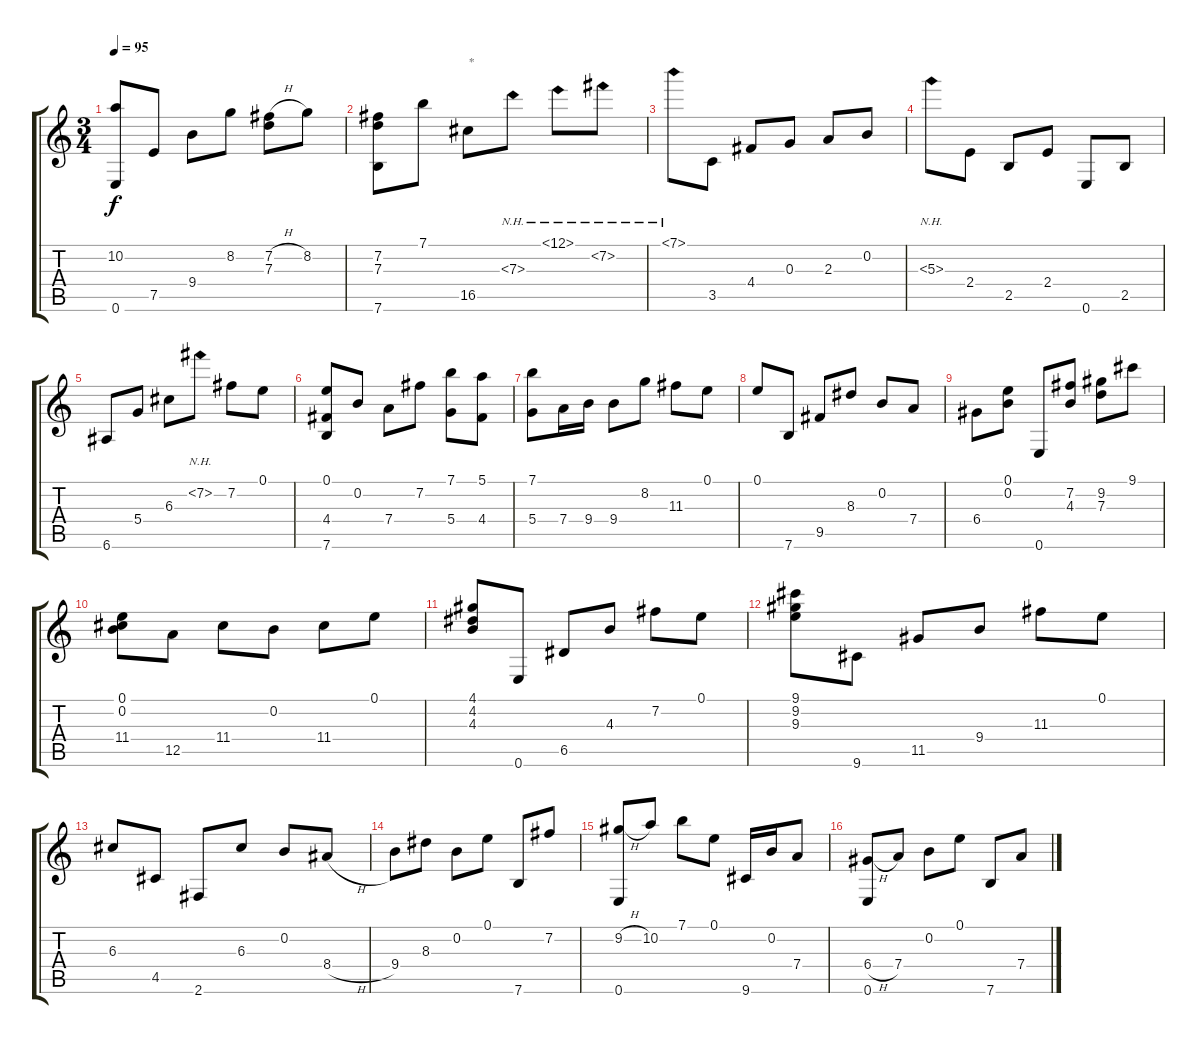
\track "" {instrument acousticguitarnylon}
\staff {score tabs}
\tuning (E4 B3 G3 D3 A2 E2) {hide}
\ts (3 4)
\tempo 95
\clef g2
\ks c
(10.2 0.6).8{dy f} 7.5.8 9.4.8 8.2.8 (7.2{h} 7.3).8 8.2.8 |
(7.2 7.3 7.6).8 7.1.8 16.5.8{txt "*"} 7.3{nh}.8 12.1{nh}.8 7.2{nh}.8 |
7.1{nh}.8 3.5.8 4.4.8 0.3.8 2.3.8 0.2.8 |
5.3{nh}.8 2.4.8 2.5.8 2.4.8 0.6.8 2.5.8 |
6.6.8 5.4.8 6.3.8 7.2{nh}.8 7.2.8 0.1.8 |
(0.1 4.4 7.6).8 0.2.8 7.4.8 7.2.8 (7.1 5.4).8 (5.1 4.4).8 |
(7.1 5.4).8 7.4.16 9.4.16 9.4.8 8.2.8 11.3.8 0.1.8 |
0.1.8 7.6.8 9.5.8 8.3.8 0.2.8 7.4.8 |
6.4.8 (0.1 0.2).8 0.6.8 (7.2 4.3).8 (9.2 7.3).8 9.1.8 |
(0.1 0.2 11.4).8 12.5.8 11.4.8 0.2.8 11.4.8 0.1.8 |
(4.1 4.2 4.3).8 0.6.8 6.5.8 4.3.8 7.2.8 0.1.8 |
(9.1 9.2 9.3).8 9.6.8 11.5.8 9.4.8 11.3.8 0.1.8 |
6.3.8 4.5.8 2.6.8 6.3.8 0.2.8 8.4{h}.8 |
9.4.8 8.3.8 0.2.8 0.1.8 7.6.8 7.2.8 |
(9.2{h} 0.6).8 10.2.8 7.1.8 0.1.8 9.6.16 0.2.16 7.4.8 |
(6.4{h} 0.6).8 7.4.8 0.2.8 0.1.8 7.6.8 7.4.8
